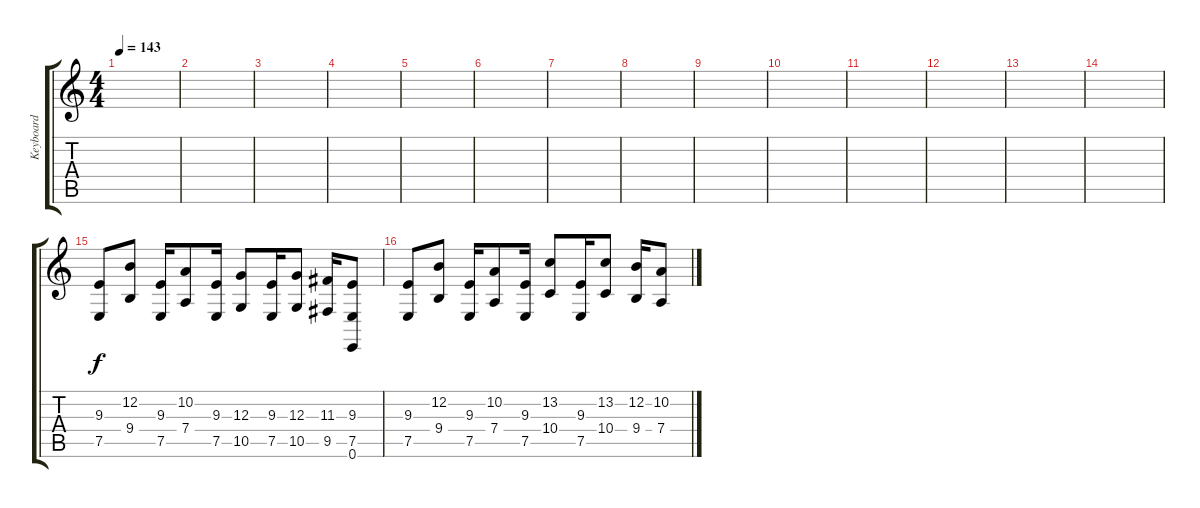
\track ("Keyboard" "Keyboard") {instrument synthbrass2}
\staff {score tabs}
\tuning (E4 B3 G3 D3 A2 E2) {hide}
\ts (4 4)
\tempo 143
\clef g2
\ks c
|
|
|
|
|
|
|
|
|
|
|
|
|
|
(9.3 7.5).8{instrument acousticgrandpiano} (12.2 9.4).8 (9.3 7.5).16 (10.2 7.4).8 (9.3 7.5).16 (12.3 10.5).8 (9.3 7.5).16 (12.3 10.5).8 (11.3 9.5).16 (9.3 7.5 0.6).8 |
(9.3 7.5).8 (12.2 9.4).8 (9.3 7.5).16 (10.2 7.4).8 (9.3 7.5).16 (13.2 10.4).8 (9.3 7.5).16 (13.2 10.4).8 (12.2 9.4).16 (10.2 7.4).8
